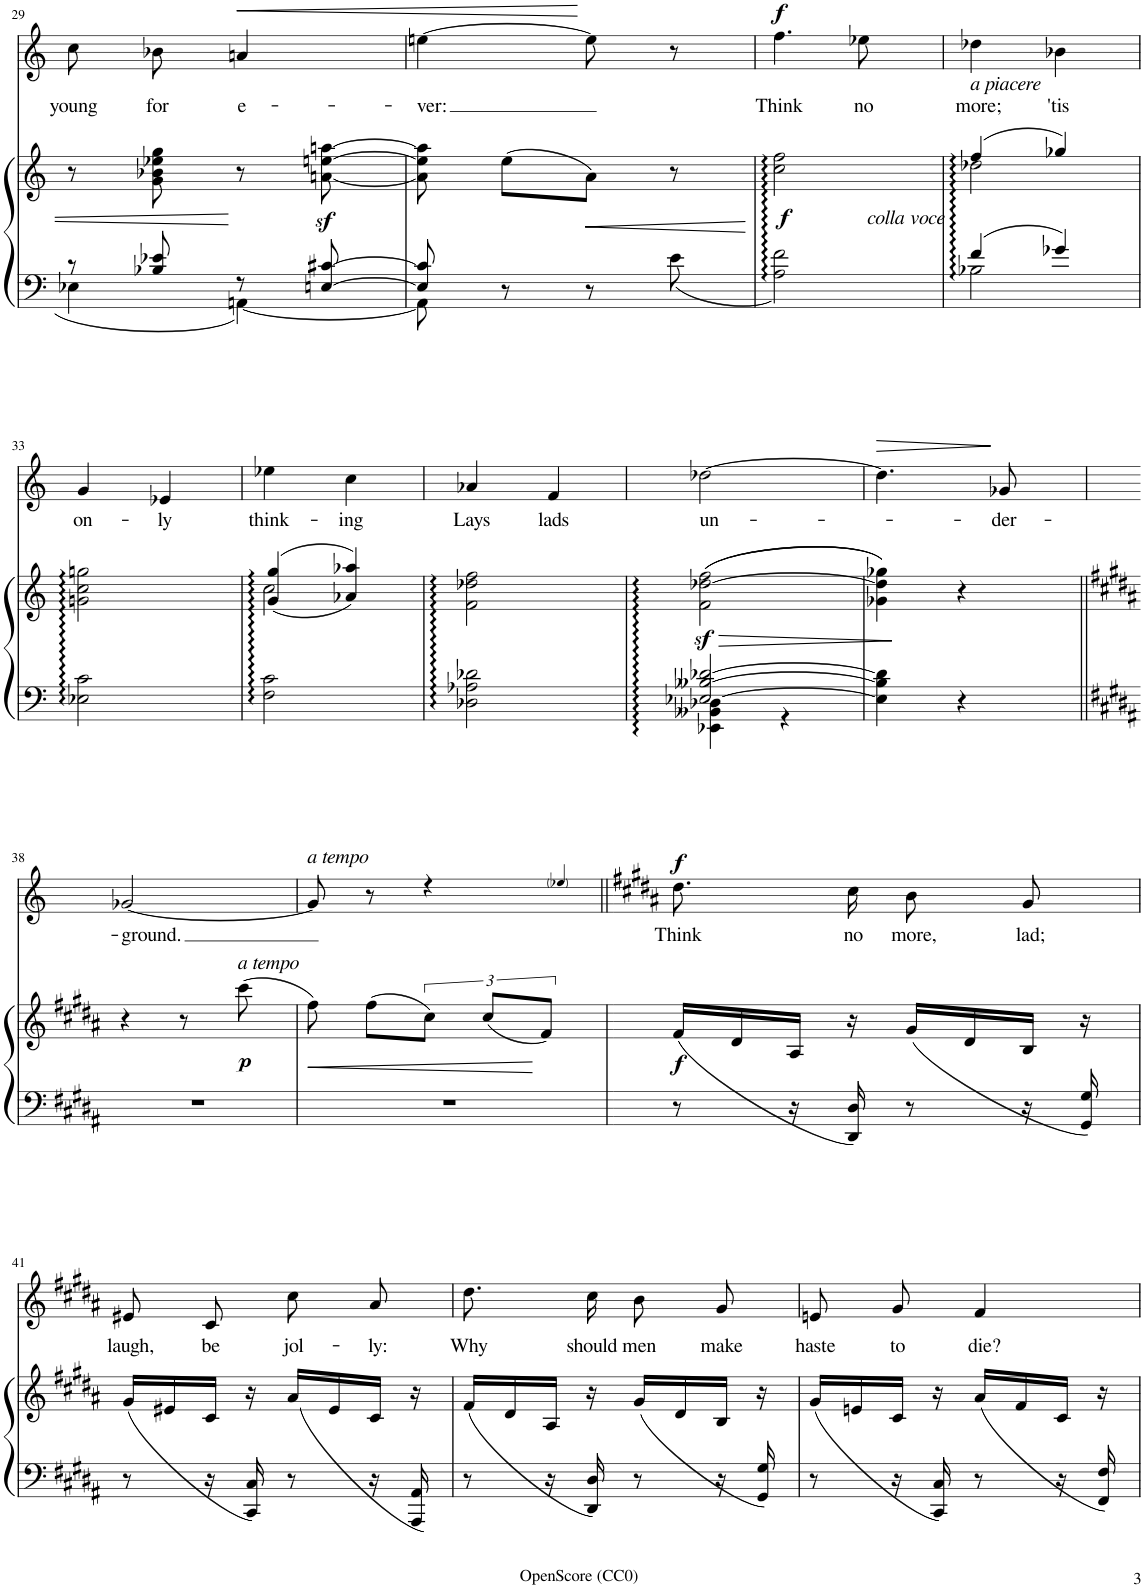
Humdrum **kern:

**kern	**kern	**dynam	**kern	**text	**dynam
*part2	*part2	*part2	*part1	*part1	*part1
*staff3	*staff2	*staff2/3	*staff1	*staff1	*staff1
*I"Piano	*	*	*I"Voice	*	*
*I'Pno	*	*	*	*	*
!!LO:PB:g=z
*clefF4	*clefG2	*	*clefG2	*	*
*k[]	*k[]	*	*k[]	*	*
*M2/4	*M2/4	*	*M2/4	*	*
=29	=29	=29	=29	=29	=29
*^	*	*	*	*	*
!	!	!	!	!	!LO:LY:b	!
8r	4E-X\	8r	.	8cc\L	young	.
!	!	!	!	!	!LO:LY:b	!
8B-X/ 8e-X/	.	8g\ 8b-X\ 8ee-X\ 8gg\	.	8b-X\J	for	.
!	!	!	!	!	!LO:LY:b	!LO:HP:b
8r	[4AAn\	8r	.	4an/	e-	<
[8En/ [8c#X/	.	[8an\z< [8een\z< [8aan\z<	.	.	.	.
=30	=30	=30	=30	=30	=30	=30
!	!	!	!	!	!LO:LY:b	!
8E/] 8c#/]	8AA\]	8a\] 8ee\] 8aa\]	.	[4een\	-ver:	.
8r	8ryy	(8ee\L	.	.	.	.
8r	4ryy	8a\J)	.	8ee\]	.	[
8e\	.	8r	.	8r	.	.
*v	*v	*	*	*	*	*
=31	=31	=31	=31	=31	=31
!	!	!LO:DY:b	!	!LO:LY:b	!LO:DY:a
2A\ 2f\	2cc\ 2ff\	f	4.ff\	Think	f
!	!	!	!	!LO:LY:b	!
.	.	.	8ee-X\	no	.
=32	=32	=32	=32	=32	=32
*^	*^	*	*	*	*
!	!	!	!	!	!LO:TX:b:i:t=a piacere	!	!
!	!	!LO:TX:b:i:t=colla voce	!	!	!	!	!
!	!	!	!	!	!	!LO:LY:b	!
4f::/	2B-X:\	(4ff/	2dd-X\	.	4dd-X\	more;	.
!	!	!	!	!	!	!LO:LY:b	!
4g-X/	.	4gg-X/)	.	.	4b-X\	'tis	.
*v	*v	*	*	*	*	*	*
*	*v	*v	*	*	*	*
!!LO:LB:g=z
=33	=33	=33	=33	=33	=33
!	!	!	!	!LO:LY:b	!
2E-X\ 2c\	2gn\ 2cc\ 2ggn\	.	4g/	on-	.
!	!	!	!	!LO:LY:b	!
.	.	.	4e-X/	-ly	.
=34	=34	=34	=34	=34	=34
*	*^	*	*	*	*
!	!	!	!	!	!LO:LY:b	!
2F\:: 2c\::	((<4g/ 4gg/	2cc\	.	4ee-X\	think-	.
!	!	!	!	!	!LO:LY:b	!
.	4a-X/ 4aa-X/))	.	.	4cc\	-ing	.
*	*v	*v	*	*	*	*
=35	=35	=35	=35	=35	=35
!	!	!	!	!LO:LY:b	!
2D-X\ 2A-X\ 2d-X\	2f\ 2dd-X\ 2ff\	.	4a-X/	Lays	.
!	!	!	!	!LO:LY:b	!
.	.	.	4f/	lads	.
=36	=36	=36	=36	=36	=36
*^	*	*	*	*	*
!	!	!	!LO:HP:b	!	!LO:LY:b	!
[2E-X/ [2B--X/ [2d-X/	4EE-X\ 4BB--X\ 4D-X\	(>(2f\z< [>2dd-X\z< 2ff\z<	>	[2dd-X\	un-	.
.	4r	.	.	.	.	.
=37	=37	=37	=37	=37	=37	=37
!	!	!	!	!	!	!LO:HP:b
*v	*v	*	*	*	*	*
4E-\] 4B--\] 4d-\]	4g-X\ 4dd-\] 4gg-X\))	.	4.dd-\]	.	>
4r	4r	]	.	.	.
!	!	!	!	!LO:LY:b	!
.	.	.	8g-X/	-der-	]
!!LO:LB:g=z
=38	=38	=38	=38	=38	=38
*k[f#c#g#d#a#]	*k[f#c#g#d#a#]	*	*	*	*
!	!	!	!	!LO:LY:b	!
2r	4r	.	[2g-X/	-ground.	.
.	8r	.	.	.	.
!	!LO:TX:a:i:t=a tempo	!	!	!	!
!	!	!LO:DY:b	!	!	!
.	(8ccc#\	p	.	.	.
=39	=39	=39	=39	=39	=39
!	!	!	!LO:TX:a:i:t=a tempo	!	!
!	!	!LO:HP:b	!	!	!
*	*	*	*^	*	*
2r	8ff#\)	<	8g-/]	4ryy	.	.
.	(8ff#\L	.	8r	.	.	.
.	12cc#\J)	.	4r	8.ryy	.	.
.	(12cc#/L	.	.	.	.	.
.	12f#/J)	[	.	.	.	.
.	.	.	.	16ee-X/	.	.
*	*	*	*v	*v	*	*
=40||	=40||	=40||	=40||	=40||	=40||
*	*	*	*k[f#c#g#d#a#]	*	*
*	*	*	*^	*	*
!	!	!LO:DY:b	!	!	!LO:LY:b	!LO:DY:a
*	*	*	*v	*v	*	*
8r	(16f#/LL	f	8.dd#\L	Think	f
.	16d#/	.	.	.	.
16r	16A#/JJ	.	.	.	.
!	!	!	!	!LO:LY:b	!
16DD#/ 16D#/)	16r	.	16cc#\Jk	no	.
!	!	!	!	!LO:LY:b	!
8r	(16g#/LL	.	8b/L	more,	.
.	16d#/	.	.	.	.
!	!	!	!	!LO:LY:b	!
16r	16B/JJ	.	8g#/J	lad;	.
16GG#/ 16G#/)	16r	.	.	.	.
!!LO:LB:g=z
=41	=41	=41	=41	=41	=41
!	!	!	!	!LO:LY:b	!
8r	(16g#/LL	.	8e#X/L	laugh,	.
.	16e#X/	.	.	.	.
!	!	!	!	!LO:LY:b	!
16r	16c#/JJ	.	8c#/J	be	.
16CC#/ 16C#/)	16r	.	.	.	.
!	!	!	!	!LO:LY:b	!
8r	(16a#/LL	.	8cc#\L	jol-	.
.	16e#/	.	.	.	.
!	!	!	!	!LO:LY:b	!
16r	16c#/JJ	.	8a#\J	-ly:	.
16AAA#/ 16AA#/)	16r	.	.	.	.
=42	=42	=42	=42	=42	=42
!	!	!	!	!LO:LY:b	!
8r	(16f#/LL	.	8.dd#\L	Why	.
.	16d#/	.	.	.	.
16r	16A#/JJ	.	.	.	.
!	!	!	!	!LO:LY:b	!
16DD#/ 16D#/)	16r	.	16cc#\Jk	should	.
!	!	!	!	!LO:LY:b	!
8r	(16g#/LL	.	8b/L	men	.
.	16d#/	.	.	.	.
!	!	!	!	!LO:LY:b	!
16r	16B/JJ	.	8g#/J	make	.
16GG#/ 16G#/)	16r	.	.	.	.
=43	=43	=43	=43	=43	=43
!	!	!	!	!LO:LY:b	!
8r	(16g#/LL	.	8en/L	haste	.
.	16en/	.	.	.	.
!	!	!	!	!LO:LY:b	!
16r	16c#/JJ	.	8g#/J	to	.
16CC#/ 16C#/)	16r	.	.	.	.
!	!	!	!	!LO:LY:b	!
8r	(16a#/LL	.	4f#/	die?	.
.	16f#/	.	.	.	.
16r	16c#/JJ	.	.	.	.
16FF#/ 16F#/)	16r	.	.	.	.
=	=	=	=	=	=
*-	*-	*-	*-	*-	*-
